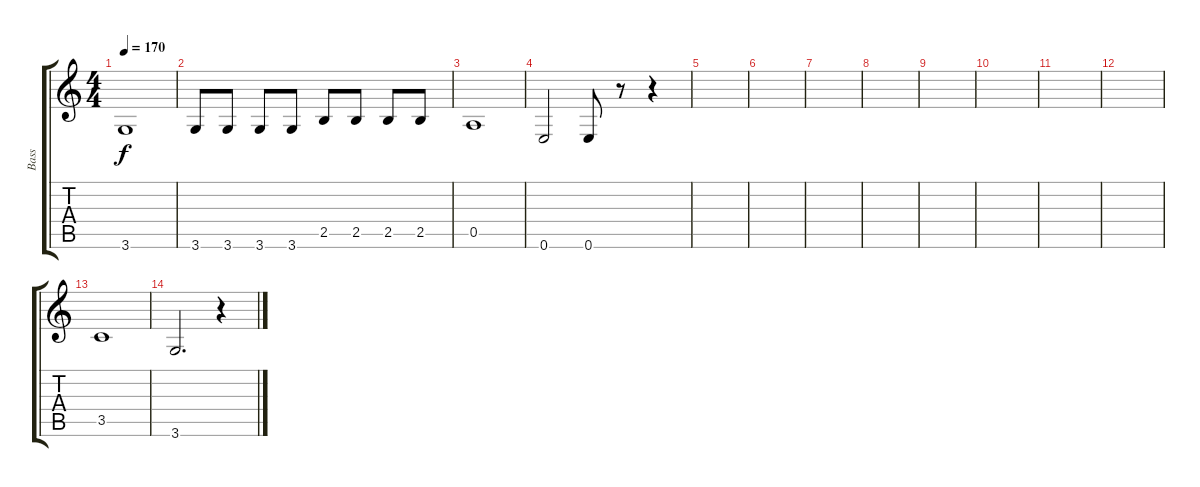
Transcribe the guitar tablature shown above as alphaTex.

\track ("Bass" "Bass") {instrument electricbassfinger}
\staff {score tabs}
\tuning (E4 B3 G3 D3 A2 E2) {hide}
\ts (4 4)
\tempo 170
\clef g2
\ks c
3.6.1{dy f} |
3.6.8 3.6.8 3.6.8 3.6.8 2.5.8 2.5.8 2.5.8 2.5.8 |
0.5.1 |
0.6.2 0.6.8 r.8 r.4 |
|
|
|
|
|
|
|
|
3.5.1 |
3.6.2{d} r.4
